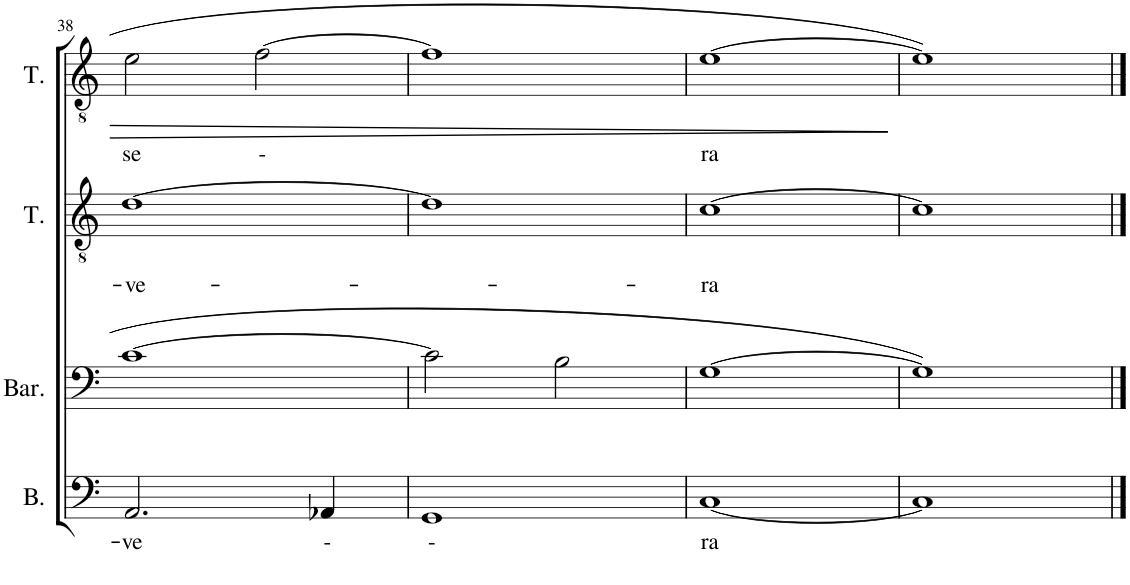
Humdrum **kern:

**kern	**text	**kern	**kern	**text	**text	**kern	**text
*part4	*part4	*part3	*part2	*part2	*part2	*part1	*part1
*staff4	*staff4	*staff3	*staff2	*staff2	*staff2	*staff1	*staff1
*I"Bass	*	*I"Baritone	*I"Tenor	*	*	*I"Tenor	*
*I'B.	*	*I'Bar.	*I'T.	*	*	*I'T.	*
!!LO:PB:g=z
*clefF4	*	*clefF4	*clefGv2	*	*	*clefGv2	*
*k[]	*	*k[]	*k[]	*	*	*k[]	*
*M4/4	*	*M4/4	*M4/4	*	*	*M4/4	*
*met(c|)	*	*met(c|)	*met(c|)	*	*	*met(c|)	*
=38	=38	=38	=38	=38	=38	=38	=38
!	!LO:LY:b	!	!	!	!LO:LY:b	!	!LO:LY:b
2.AA/	-ve	[1c	[1d	.	-ve-	2e\	se
!	!	!	!	!	!	!	!LO:LY:b
.	.	.	.	.	.	[2f\	-
!	!LO:LY:b	!	!	!	!	!	!
4AA-X/	-	.	.	.	.	.	.
=39	=39	=39	=39	=39	=39	=39	=39
!	!LO:LY:b	!	!	!	!	!	!
1GG	-	2c\]	1d]	.	.	1f]	.
.	.	2B\	.	.	.	.	.
=40	=40	=40	=40	=40	=40	=40	=40
!	!LO:LY:b	!	!	!	!LO:LY:b	!	!LO:LY:b
[1C	ra	[1G	[1c	.	-ra	[1e	ra
=41	=41	=41	=41	=41	=41	=41	=41
1C]	.	1G]	1c]	.	.	1e]	.
==	==	==	==	==	==	==	==
*-	*-	*-	*-	*-	*-	*-	*-
